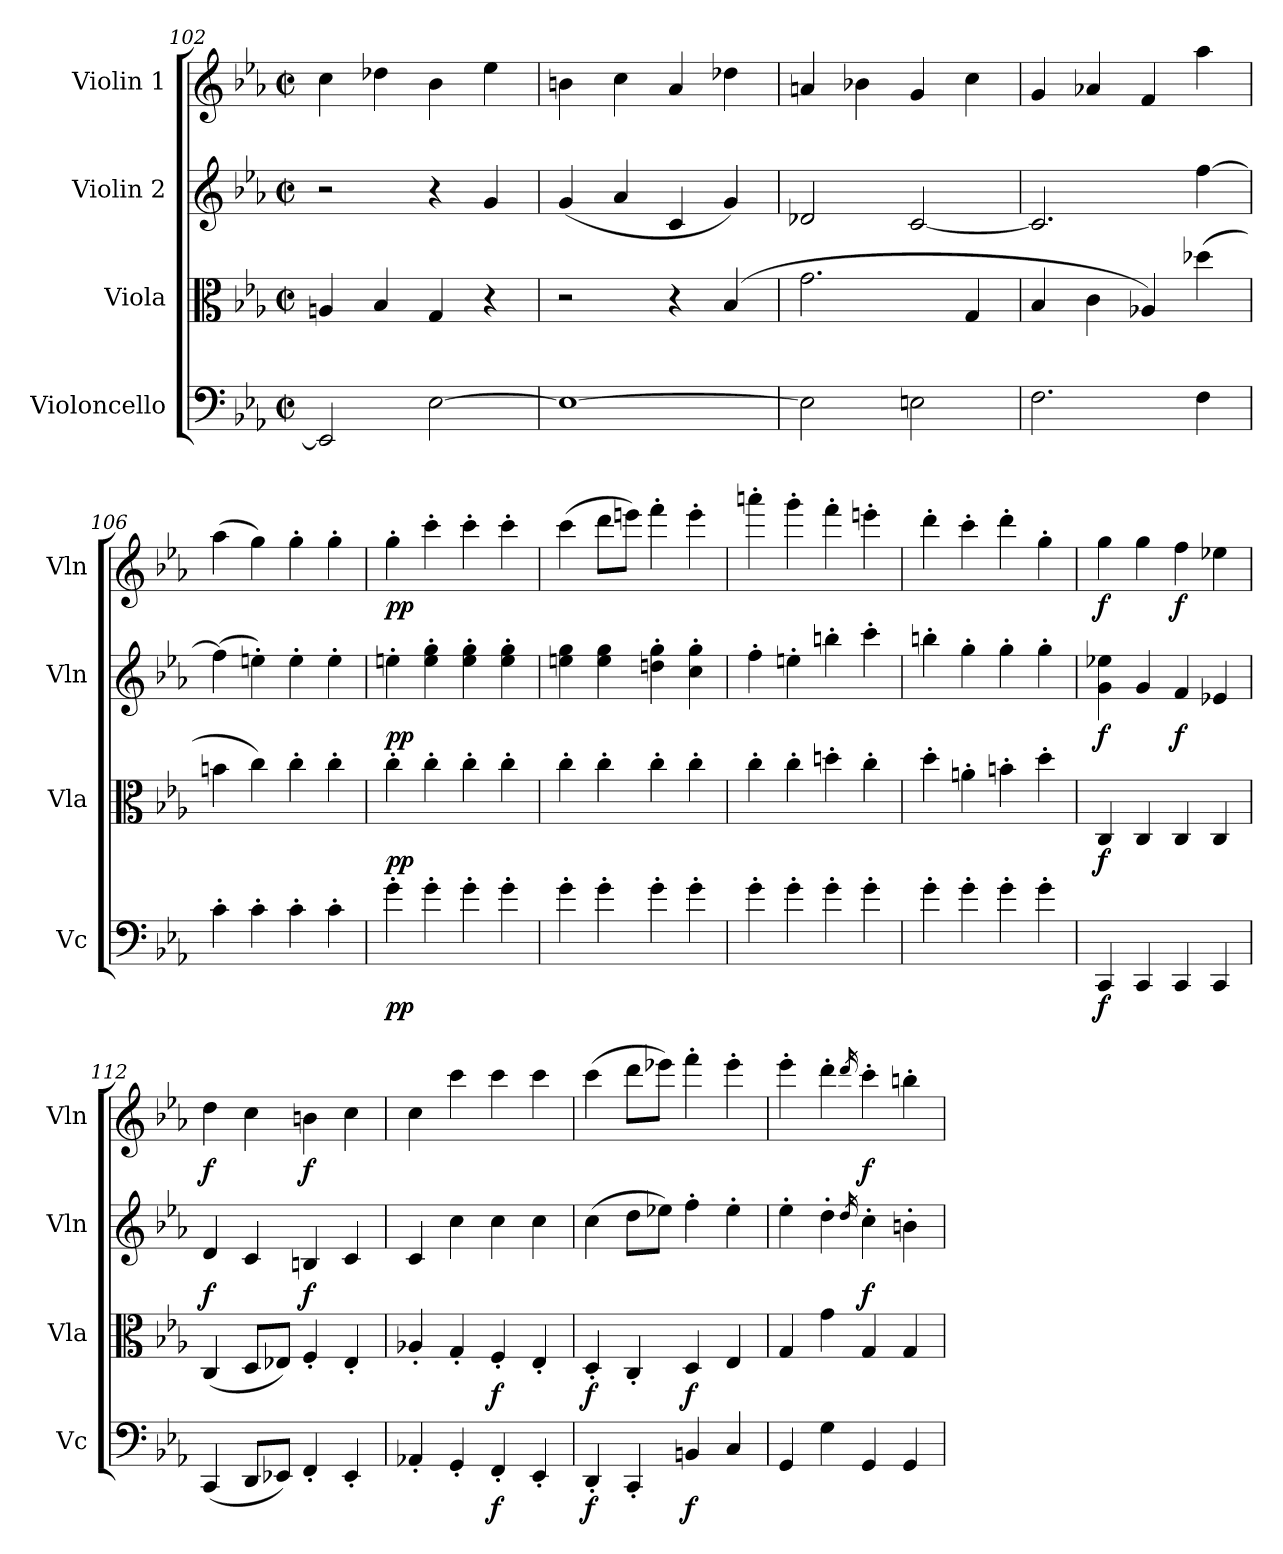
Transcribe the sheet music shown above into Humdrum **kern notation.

**kern	**dynam	**kern	**dynam	**kern	**dynam	**kern	**dynam
*part4	*part4	*part3	*part3	*part2	*part2	*part1	*part1
*staff4	*staff4	*staff3	*staff3	*staff2	*staff2	*staff1	*staff1
*I"Violoncello	*	*I"Viola	*	*I"Violin 2	*	*I"Violin 1	*
*I'Vc	*	*I'Vla	*	*I'Vln	*	*I'Vln	*
*clefF4	*	*clefC3	*	*clefG2	*	*clefG2	*
*k[b-e-a-]	*	*k[b-e-a-]	*	*k[b-e-a-]	*	*k[b-e-a-]	*
*M2/2	*	*M2/2	*	*M2/2	*	*M2/2	*
*met(c|)	*	*met(c|)	*	*met(c|)	*	*met(c|)	*
=102	=102	=102	=102	=102	=102	=102	=102
2EE-/]	.	4An/	.	2r	.	4cc\	.
.	.	4B-/	.	.	.	4dd-X\	.
[>2E-\	.	4G/	.	4r	.	4b-\	.
.	.	4r	.	4g/	.	4ee-\	.
=103	=103	=103	=103	=103	=103	=103	=103
1E-_	.	2r	.	(4g/	.	4bn\	.
.	.	.	.	4a-/	.	4cc\	.
.	.	4r	.	4c/	.	4a-/	.
.	.	(4B-/	.	4g/)	.	4dd-X\	.
=104	=104	=104	=104	=104	=104	=104	=104
2E-\]	.	2.g\	.	2d-X/	.	4an/	.
.	.	.	.	.	.	4b-X\	.
2En\	.	.	.	[<2c/	.	4g/	.
.	.	4G/	.	.	.	4cc\	.
=105	=105	=105	=105	=105	=105	=105	=105
2.F\	.	4B-/	.	2.c/]	.	4g/	.
.	.	4c\	.	.	.	4a-X/	.
.	.	4A-X/)	.	.	.	4f/	.
4F\	.	(4dd-X\	.	[>4ff\	.	4aa-\	.
=106	=106	=106	=106	=106	=106	=106	=106
4c'\	.	4bn\	.	(4ff\]	.	(4aa-\	.
4c'\	.	4cc\)	.	4een'\)	.	4gg\)	.
4c'\	.	4cc'\	.	4ee'\	.	4gg'\	.
4c'\	.	4cc'\	.	4ee'\	.	4gg'\	.
=107	=107	=107	=107	=107	=107	=107	=107
!	!LO:DY:b	!	!LO:DY:b	!	!LO:DY:b	!	!LO:DY:b
4g'\	pp	4cc'\	pp	4een'\	pp	4gg'\	pp
4g'\	.	4cc'\	.	4ee\' 4gg\'	.	4ccc'\	.
4g'\	.	4cc'\	.	4ee\' 4gg\'	.	4ccc'\	.
4g'\	.	4cc'\	.	4ee\' 4gg\'	.	4ccc'\	.
=108	=108	=108	=108	=108	=108	=108	=108
4g'\	.	4cc'\	.	4een\ 4gg\	.	(4ccc\	.
4g'\	.	4cc'\	.	4ee\ 4gg\	.	8ddd\L	.
.	.	.	.	.	.	8eeen\J)	.
4g'\	.	4cc'\	.	4ddn\' 4gg\'	.	4fff'\	.
4g'\	.	4cc'\	.	4cc\' 4gg\'	.	4eee'\	.
!!LO:LB:g=z
=109	=109	=109	=109	=109	=109	=109	=109
4g'\	.	4cc'\	.	4ff'\	.	4aaan'\	.
4g'\	.	4cc'\	.	4een'\	.	4ggg'\	.
4g'\	.	4ddn'\	.	4bbn'\	.	4fff'\	.
4g'\	.	4cc'\	.	4ccc'\	.	4eeen'\	.
!!LO:LB:g=z
=110	=110	=110	=110	=110	=110	=110	=110
4g'\	.	4dd'\	.	4bbn'\	.	4ddd'\	.
4g'\	.	4an'\	.	4gg'\	.	4ccc'\	.
4g'\	.	4bn'\	.	4gg'\	.	4ddd'\	.
4g'\	.	4dd'\	.	4gg'\	.	4gg'\	.
=111	=111	=111	=111	=111	=111	=111	=111
!	!LO:DY:b	!	!LO:DY:b	!	!LO:DY:b	!	!LO:DY:b
4CC/	f	4C/	f	4g\ 4ee-X\	f	4gg\	f
4CC/	.	4C/	.	4g/	.	4gg\	.
!	!	!	!	!	!LO:DY:b	!	!LO:DY:b
4CC/	.	4C/	.	4f/	f	4ff\	f
4CC/	.	4C/	.	4e-X/	.	4ee-X\	.
=112	=112	=112	=112	=112	=112	=112	=112
!	!	!	!	!	!LO:DY:b	!	!LO:DY:b
(4CC/	.	(4C/	.	4d/	f	4dd\	f
8DD/L	.	8D/L	.	4c/	.	4cc\	.
8EE-X/J)	.	8E-X/J)	.	.	.	.	.
!	!	!	!	!	!LO:DY:b	!	!LO:DY:b
4FF'/	.	4F'/	.	4Bn/	f	4bn\	f
4EE-'/	.	4E-'/	.	4c/	.	4cc\	.
=113	=113	=113	=113	=113	=113	=113	=113
4AA-X'/	.	4A-X'/	.	4c/	.	4cc\	.
4GG'/	.	4G'/	.	4cc\	.	4ccc\	.
!	!LO:DY:b	!	!LO:DY:b	!	!	!	!
4FF'/	f	4F'/	f	4cc\	.	4ccc\	.
4EE-'/	.	4E-'/	.	4cc\	.	4ccc\	.
=114	=114	=114	=114	=114	=114	=114	=114
!	!LO:DY:b	!	!LO:DY:b	!	!	!	!
4DD'/	f	4D'/	f	(4cc\	.	(4ccc\	.
4CC'/	.	4C'/	.	8dd\L	.	8ddd\L	.
.	.	.	.	8ee-X\J)	.	8eee-X\J)	.
!	!LO:DY:b	!	!LO:DY:b	!	!	!	!
4BBn/	f	4D/	f	4ff'\	.	4fff'\	.
4C/	.	4E-/	.	4ee-'\	.	4eee-'\	.
=115	=115	=115	=115	=115	=115	=115	=115
4GG/	.	4G/	.	4ee-'\	.	4eee-'\	.
4G\	.	4g\	.	4dd'\	.	4ddd'\	.
.	.	.	.	16qdd/	.	16qddd/	.
!	!	!	!	!	!LO:DY:b	!	!LO:DY:b
4GG/	.	4G/	.	4cc'\	f	4ccc'\	f
4GG/	.	4G/	.	4bn'\	.	4bbn'\	.
=	=	=	=	=	=	=	=
*-	*-	*-	*-	*-	*-	*-	*-
